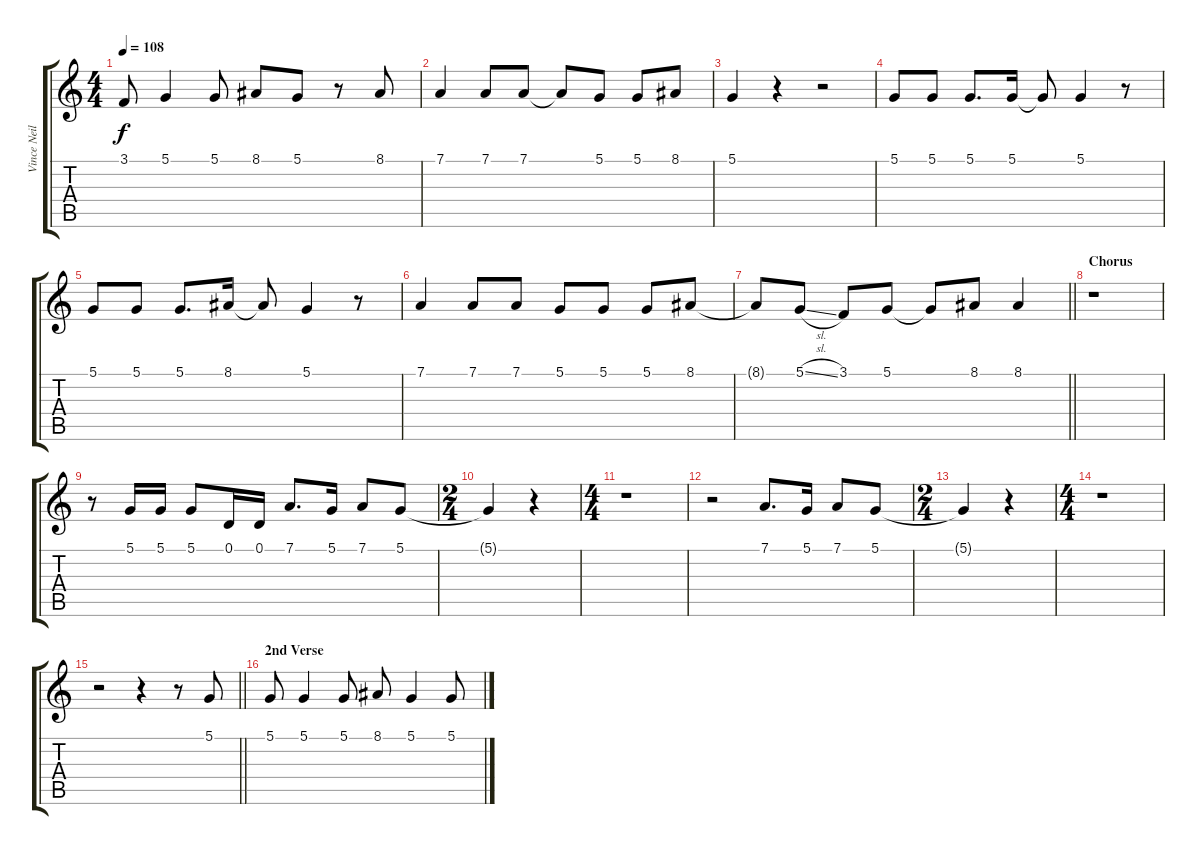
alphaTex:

\track ("Vince Neil - Lead Vocals" "Vince Neil") {instrument sopranosax}
\staff {score tabs}
\tuning (D4 A3 F3 C3 G2 D2) {hide}
\ts (4 4)
\tempo 108
\clef g2
\ks c
3.1.8{dy f} 5.1.4 5.1.8 8.1.8 5.1.8 r.8 8.1.8 |
7.1.4 7.1.8 7.1.8 7.1{t}.8 5.1.8 5.1.8 8.1.8 |
5.1.4 r.4 r.2 |
5.1.8 5.1.8 5.1.8{d} 5.1.16 5.1{t}.8 5.1.4 r.8 |
5.1.8 5.1.8 5.1.8{d} 8.1.16 8.1{t}.8 5.1.4 r.8 |
7.1.4 7.1.8 7.1.8 5.1.8 5.1.8 5.1.8 8.1.8 |
\barLineRight lightlight
8.1{t}.8 5.1{sl}.8 3.1.8 5.1.8 5.1{t}.8 8.1.8 8.1.4 |
\section ("" "Chorus")
r.1 |
r.8 5.1.16 5.1.16 5.1.8 0.1.16 0.1.16 7.1.8{d} 5.1.16 7.1.8 5.1.8 |
\ts (2 4)
5.1{t}.4 r.4 |
\ts (4 4)
r.1 |
r.2 7.1.8{d} 5.1.16 7.1.8 5.1.8 |
\ts (2 4)
5.1{t}.4 r.4 |
\ts (4 4)
r.1 |
\barLineRight lightlight
r.2 r.4 r.8 5.1.8 |
\section ("" "2nd Verse")
5.1.8 5.1.4 5.1.8 8.1.8 5.1.4 5.1.8
